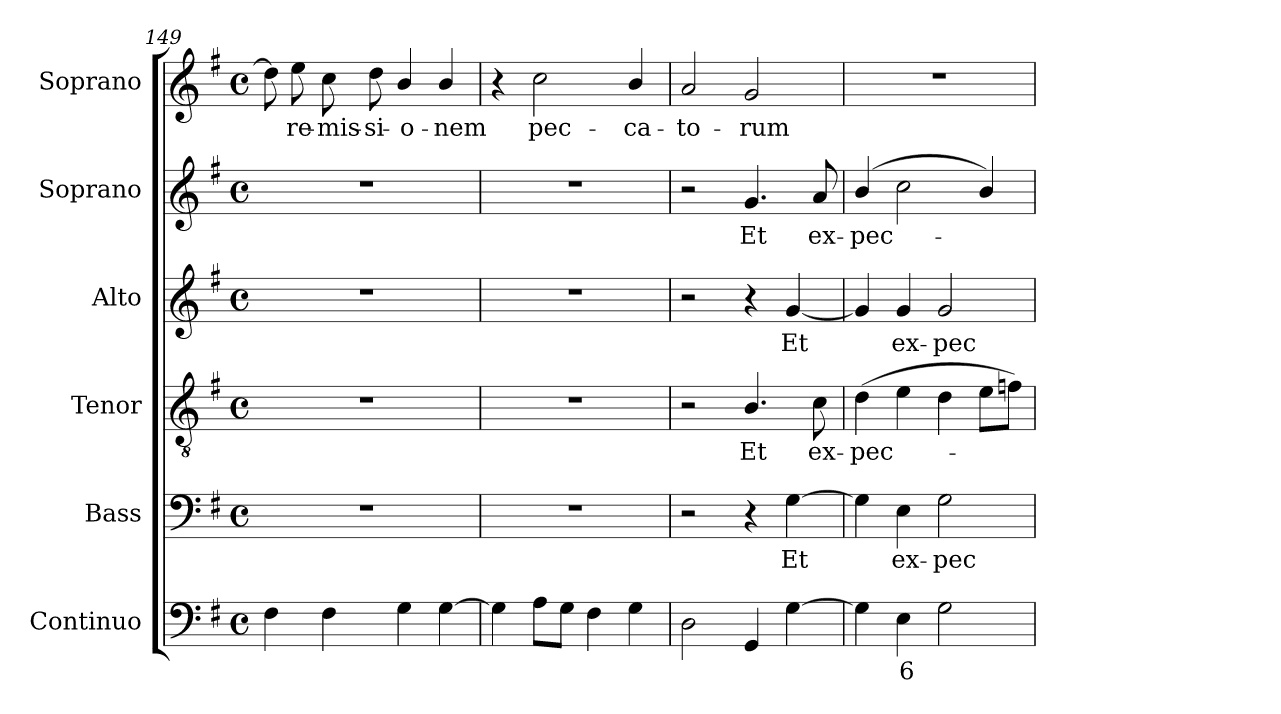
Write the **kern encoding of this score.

**kern	**text	**kern	**text	**kern	**text	**kern	**text	**kern	**text	**kern	**text
*part6	*part6	*part5	*part5	*part4	*part4	*part3	*part3	*part2	*part2	*part1	*part1
*staff6	*staff6	*staff5	*staff5	*staff4	*staff4	*staff3	*staff3	*staff2	*staff2	*staff1	*staff1
*I"Continuo	*	*I"Bass	*	*I"Tenor	*	*I"Alto	*	*I"Soprano	*	*I"Soprano	*
*I'Cont.	*	*I'B.	*	*I'T.	*	*I'A.	*	*I'S.	*	*I'S.	*
*clefF4	*	*clefF4	*	*clefGv2	*	*clefG2	*	*clefG2	*	*clefG2	*
*	*	*	*	*ITrd7c12	*	*	*	*	*	*	*
*k[f#]	*	*k[f#]	*	*k[f#]	*	*k[f#]	*	*k[f#]	*	*k[f#]	*
*G:	*	*G:	*	*G:	*	*G:	*	*G:	*	*G:	*
*M4/4	*	*M4/4	*	*M4/4	*	*M4/4	*	*M4/4	*	*M4/4	*
*met(c)	*	*met(c)	*	*met(c)	*	*met(c)	*	*met(c)	*	*met(c)	*
=149	=149	=149	=149	=149	=149	=149	=149	=149	=149	=149	=149
4F#i\	.	1r	.	1r	.	1r	.	1r	.	8ddi\]	.
!	!	!	!	!	!	!	!	!	!	!	!LO:LY:b:color=#000000
.	.	.	.	.	.	.	.	.	.	8eei\	re-
!	!	!	!	!	!	!	!	!	!	!	!LO:LY:b:color=#000000
4F#i\	.	.	.	.	.	.	.	.	.	8cci\	-mis-
!	!	!	!	!	!	!	!	!	!	!	!LO:LY:b:color=#000000
.	.	.	.	.	.	.	.	.	.	8ddi\	-si-
!	!	!	!	!	!	!	!	!	!	!	!LO:LY:b:color=#000000
4Gi\	.	.	.	.	.	.	.	.	.	4bi/	-o-
!	!	!	!	!	!	!	!	!	!	!	!LO:LY:b:color=#000000
[4Gi\	.	.	.	.	.	.	.	.	.	4bi/	-nem
=150	=150	=150	=150	=150	=150	=150	=150	=150	=150	=150	=150
4Gi\]	.	1r	.	1r	.	1r	.	1r	.	4r	.
!	!	!	!	!	!	!	!	!	!	!	!LO:LY:b:color=#000000
8Ai\L	.	.	.	.	.	.	.	.	.	2cci\	pec-
8Gi\J	.	.	.	.	.	.	.	.	.	.	.
4F#i\	.	.	.	.	.	.	.	.	.	.	.
!	!	!	!	!	!	!	!	!	!	!	!LO:LY:b:color=#000000
4Gi\	.	.	.	.	.	.	.	.	.	4bi/	-ca-
!!LO:LB:g=z
=151	=151	=151	=151	=151	=151	=151	=151	=151	=151	=151	=151
!	!	!	!	!	!	!	!	!	!	!	!LO:LY:b:color=#000000
2Di\	.	2r	.	2r	.	2r	.	2r	.	2ai/	-to-
!	!	!	!	!	!LO:LY:b:color=#000000	!	!	!	!	!	!
!	!	!	!	!	!	!	!	!	!LO:LY:b:color=#000000	!	!
!	!	!	!	!	!	!	!	!	!	!	!LO:LY:b:color=#000000
4GGi/	.	4r	.	4.BBi/	Et	4r	.	4.gi/	Et	2gi/	-rum
!	!	!	!LO:LY:b:color=#000000	!	!	!	!	!	!	!	!
!	!	!	!	!	!	!	!LO:LY:b:color=#000000	!	!	!	!
[4Gi\	.	[4Gi\	Et	.	.	[4gi/	Et	.	.	.	.
!	!	!	!	!	!LO:LY:b:color=#000000	!	!	!	!	!	!
!	!	!	!	!	!	!	!	!	!LO:LY:b:color=#000000	!	!
.	.	.	.	8Ci\	ex-	.	.	8ai/	ex-	.	.
=152	=152	=152	=152	=152	=152	=152	=152	=152	=152	=152	=152
!	!	!	!	!	!LO:LY:b:color=#000000	!	!	!	!	!	!
!	!	!	!	!	!	!	!	!	!LO:LY:b:color=#000000	!	!
4Gi\]	.	4Gi\]	.	(4Di\	-pec-	4gi/]	.	(4bi/	-pec-	1r	.
!	!LO:LY:b:color=#000000	!	!	!	!	!	!	!	!	!	!
!	!	!	!LO:LY:b:color=#000000	!	!	!	!	!	!	!	!
!	!	!	!	!	!	!	!LO:LY:b:color=#000000	!	!	!	!
4Ei\	6	4Ei\	ex-	4Ei\	.	4gi/	ex-	2cci\	.	.	.
!	!	!	!LO:LY:b:color=#000000	!	!	!	!	!	!	!	!
!	!	!	!	!	!	!	!LO:LY:b:color=#000000	!	!	!	!
2Gi\	.	2Gi\	-pec-	4Di\	.	2gi/	-pec-	.	.	.	.
.	.	.	.	8Ei\L	.	.	.	4bi/)	.	.	.
.	.	.	.	8Fni\J)	.	.	.	.	.	.	.
=	=	=	=	=	=	=	=	=	=	=	=
*-	*-	*-	*-	*-	*-	*-	*-	*-	*-	*-	*-
